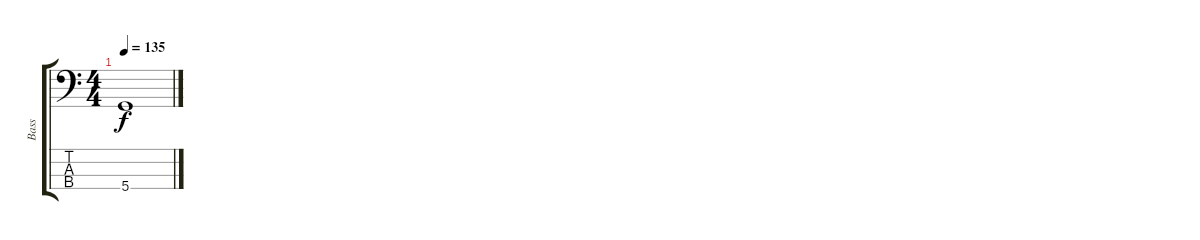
\track ("Bass" "Bass") {instrument electricbassfinger}
\staff {score tabs}
\tuning (G2 D2 A1 D1) {hide}
\ts (4 4)
\tempo 135
\clef f4
\ks c
5.4{t}.1{dy f}
